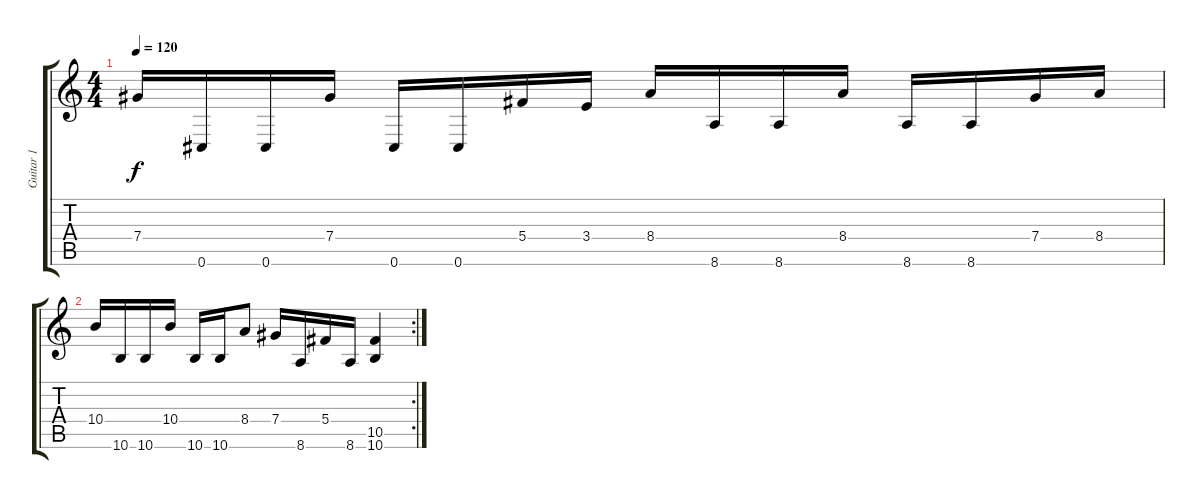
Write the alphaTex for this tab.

\track ("Guitar 1" "Guitar 1") {instrument distortionguitar}
\staff {score tabs}
\tuning (Eb4 Bb3 Gb3 Db3 Ab2 Db2) {hide}
\ts (4 4)
\tempo 120
\clef g2
\ks c
7.4.16{dy f} 0.6.16 0.6.16 7.4.16 0.6.16 0.6.16 5.4.16 3.4.16 8.4.16 8.6.16 8.6.16 8.4.16 8.6.16 8.6.16 7.4.16 8.4.16 |
\rc 2
10.4.16 10.6.16 10.6.16 10.4.16 10.6.16 10.6.16 8.4.8 7.4.16 8.6.16 5.4.16 8.6.16 (10.5 10.6).4
